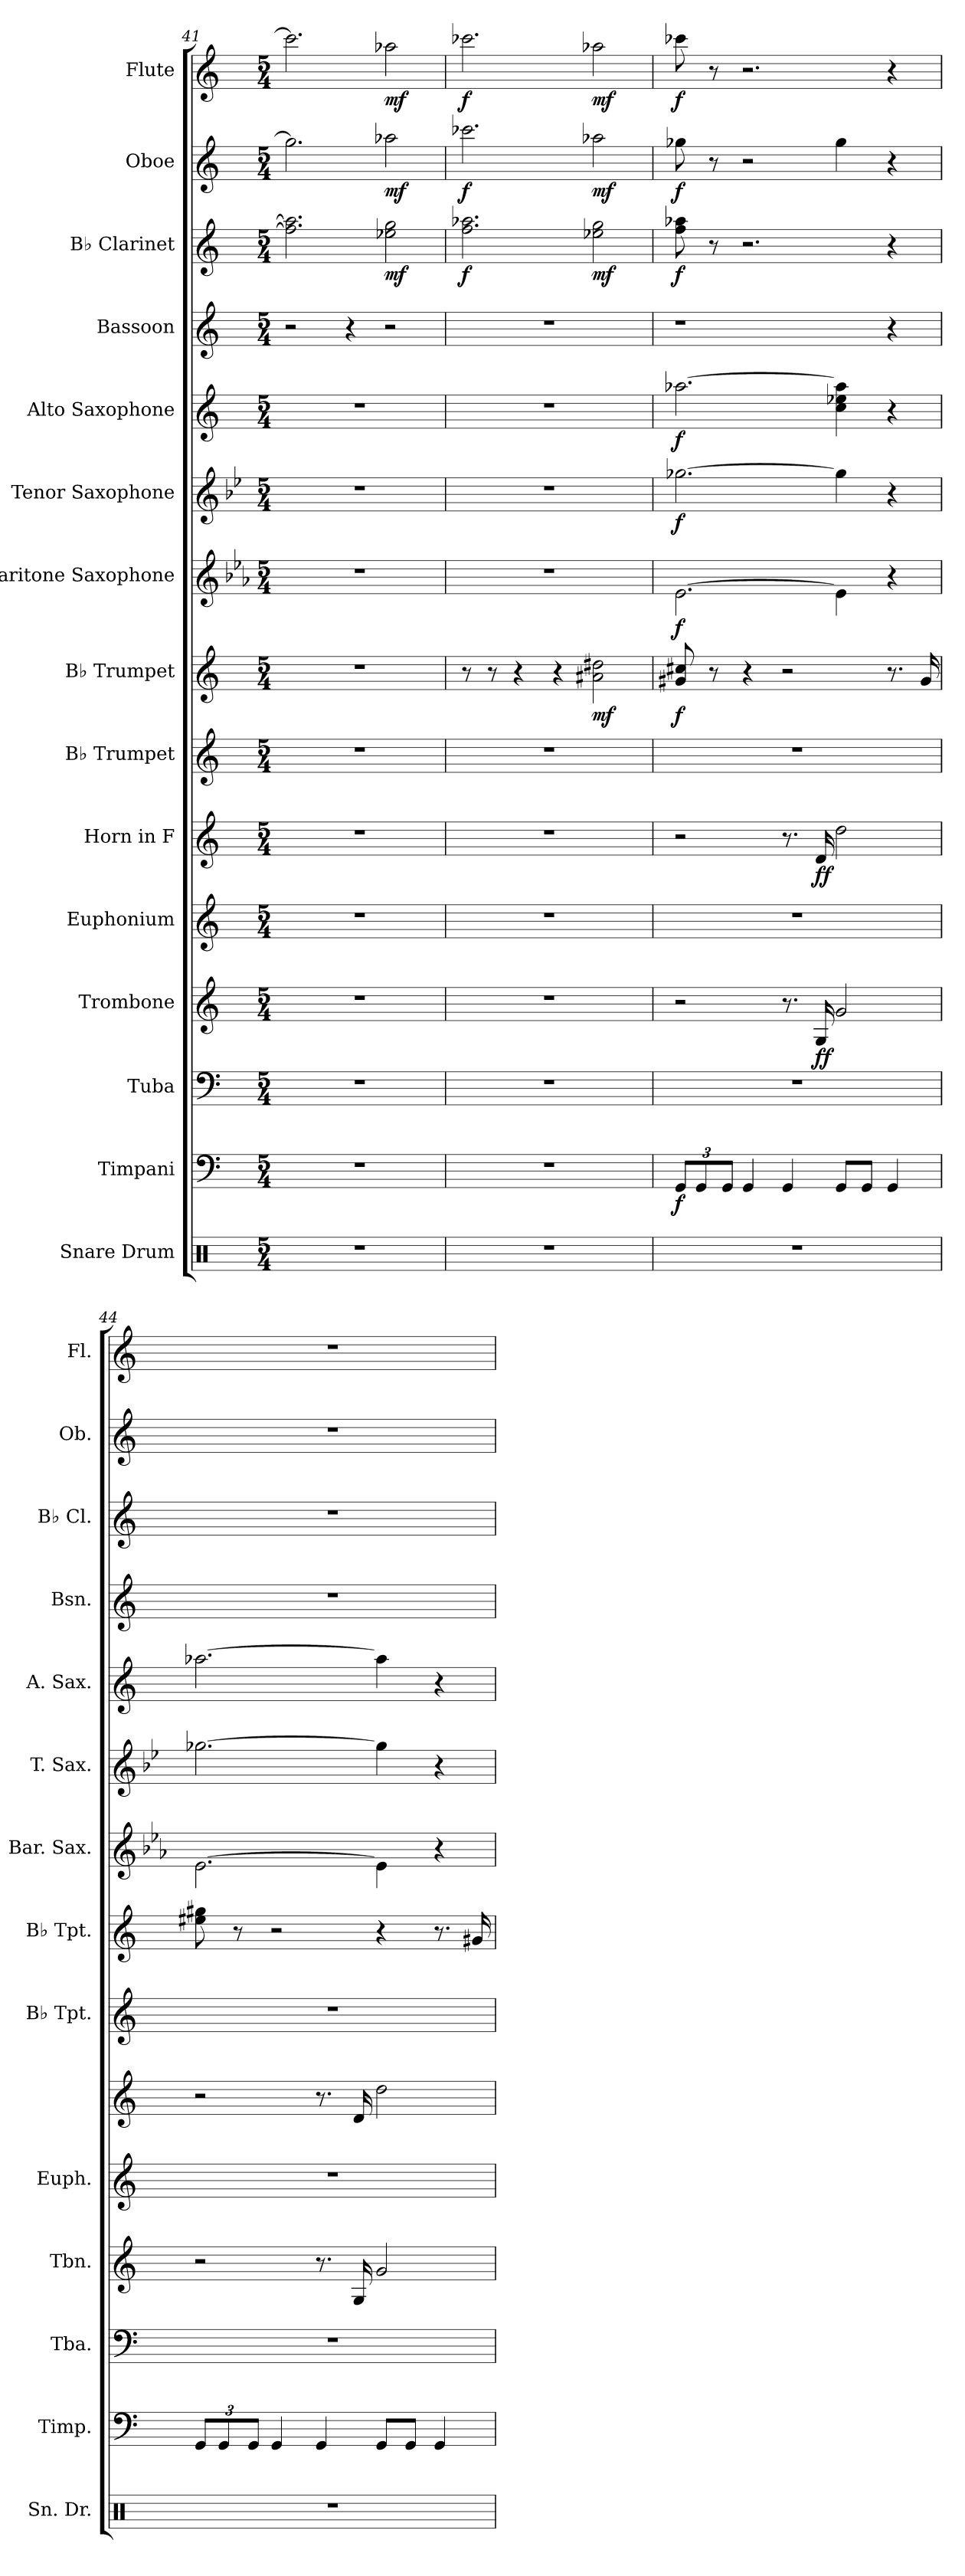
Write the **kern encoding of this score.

**kern	**kern	**dynam	**kern	**kern	**dynam	**kern	**kern	**dynam	**kern	**kern	**dynam	**kern	**dynam	**kern	**dynam	**kern	**dynam	**kern	**kern	**dynam	**kern	**dynam	**kern	**dynam
*part15	*part14	*part14	*part13	*part12	*part12	*part11	*part10	*part10	*part9	*part8	*part8	*part7	*part7	*part6	*part6	*part5	*part5	*part4	*part3	*part3	*part2	*part2	*part1	*part1
*staff15	*staff14	*staff14	*staff13	*staff12	*staff12	*staff11	*staff10	*staff10	*staff9	*staff8	*staff8	*staff7	*staff7	*staff6	*staff6	*staff5	*staff5	*staff4	*staff3	*staff3	*staff2	*staff2	*staff1	*staff1
*I"Snare Drum	*I"Timpani	*	*I"Tuba	*I"Trombone	*	*I"Euphonium	*I"Horn in F	*	*I"B♭ Trumpet	*I"B♭ Trumpet	*	*I"Baritone Saxophone	*	*I"Tenor Saxophone	*	*I"Alto Saxophone	*	*I"Bassoon	*I"B♭ Clarinet	*	*I"Oboe	*	*I"Flute	*
*I'Sn. Dr.	*I'Timp.	*	*I'Tba.	*I'Tbn.	*	*I'Euph.	*	*	*I'B♭ Tpt.	*I'B♭ Tpt.	*	*I'Bar. Sax.	*	*I'T. Sax.	*	*I'A. Sax.	*	*I'Bsn.	*I'B♭ Cl.	*	*I'Ob.	*	*I'Fl.	*
*clefX	*clefF4	*	*clefF4	*clefG2	*	*clefG2	*clefG2	*	*clefG2	*clefG2	*	*clefG2	*	*clefG2	*	*clefG2	*	*clefG2	*clefG2	*	*clefG2	*	*clefG2	*
*	*	*	*	*	*	*	*ITrd4c7	*	*ITrd1c2	*ITrd1c2	*	*ITrd12c21	*	*ITrd8c14	*	*ITrd5c9	*	*	*ITrd1c2	*	*	*	*	*
*k[]	*k[]	*	*k[]	*k[]	*	*k[]	*k[b-]	*	*k[b-e-]	*k[b-e-]	*	*k[b-e-a-]	*	*k[b-e-]	*	*k[b-e-a-]	*	*k[]	*k[b-e-]	*	*k[]	*	*k[]	*
*M5/4	*M5/4	*	*M5/4	*M5/4	*	*M5/4	*M5/4	*	*M5/4	*M5/4	*	*M5/4	*	*M5/4	*	*M5/4	*	*M5/4	*M5/4	*	*M5/4	*	*M5/4	*
=41	=41	=41	=41	=41	=41	=41	=41	=41	=41	=41	=41	=41	=41	=41	=41	=41	=41	=41	=41	=41	=41	=41	=41	=41
4%5r	4%5r	.	4%5r	4%5r	.	4%5r	4%5r	.	4%5r	4%5r	.	4%5r	.	4%5r	.	4%5r	.	2r	2.ee-\] 2.gg-\]	.	2.gg-\]	.	2.ccc-\]	.
.	.	.	.	.	.	.	.	.	.	.	.	.	.	.	.	.	.	4r	.	.	.	.	.	.
!	!	!	!	!	!	!	!	!	!	!	!	!	!	!	!	!	!	!	!	!LO:DY:b	!	!LO:DY:b	!	!LO:DY:b
.	.	.	.	.	.	.	.	.	.	.	.	.	.	.	.	.	.	2r	2dd-X\ 2ff\	mf	2aa-X\	mf	2aa-X\	mf
=42	=42	=42	=42	=42	=42	=42	=42	=42	=42	=42	=42	=42	=42	=42	=42	=42	=42	=42	=42	=42	=42	=42	=42	=42
!	!	!	!	!	!	!	!	!	!	!	!	!	!	!	!	!	!	!	!	!LO:DY:b	!	!LO:DY:b	!	!LO:DY:b
4%5r	4%5r	.	4%5r	4%5r	.	4%5r	4%5r	.	4%5r	8r	.	4%5r	.	4%5r	.	4%5r	.	4%5r	2.ee-\ 2.gg-X\	f	2.ccc-X\	f	2.ccc-X\	f
.	.	.	.	.	.	.	.	.	.	8r	.	.	.	.	.	.	.	.	.	.	.	.	.	.
.	.	.	.	.	.	.	.	.	.	4r	.	.	.	.	.	.	.	.	.	.	.	.	.	.
.	.	.	.	.	.	.	.	.	.	4r	.	.	.	.	.	.	.	.	.	.	.	.	.	.
!	!	!	!	!	!	!	!	!	!	!	!LO:DY:b	!	!	!	!	!	!	!	!	!LO:DY:b	!	!LO:DY:b	!	!LO:DY:b
.	.	.	.	.	.	.	.	.	.	2g#X\ 2cc#X\	mf	.	.	.	.	.	.	.	2dd-X\ 2ff\	mf	2aa-X\	mf	2aa-X\	mf
=43	=43	=43	=43	=43	=43	=43	=43	=43	=43	=43	=43	=43	=43	=43	=43	=43	=43	=43	=43	=43	=43	=43	=43	=43
*	*Xbrackettup	*	*	*	*	*	*	*	*	*	*	*	*	*	*	*	*	*	*	*	*	*	*	*
*	*	*	*	*	*	*	*	*	*	*	*	*	*	*	*	*	*	*	*	*	*	*	*MM160	*
!	!	!LO:DY:b	!	!	!	!	!	!	!	!	!LO:DY:b	!	!LO:DY:b	!	!LO:DY:b	!	!LO:DY:b	!	!	!LO:DY:b	!	!LO:DY:b	!	!LO:DY:b
4%5r	12GG/L	f	4%5r	2r	.	4%5r	2r	.	4%5r	8f#X/ 8bn/	f	[2.E-\	f	[2.g-X\	f	[2.cc-X\	f	1r	8ee-\ 8gg-X\	f	8gg-X\	f	8ccc-X\	f
.	12GG/	.	.	.	.	.	.	.	.	.	.	.	.	.	.	.	.	.	.	.	.	.	.	.
.	.	.	.	.	.	.	.	.	.	8r	.	.	.	.	.	.	.	.	8r	.	8r	.	8r	.
.	12GG/J	.	.	.	.	.	.	.	.	.	.	.	.	.	.	.	.	.	.	.	.	.	.	.
.	4GG/	.	.	.	.	.	.	.	.	4r	.	.	.	.	.	.	.	.	2.r	.	2r	.	2.r	.
.	4GG/	.	.	8.r	.	.	8.r	.	.	2r	.	.	.	.	.	.	.	.	.	.	.	.	.	.
!	!	!	!	!	!LO:DY:b	!	!	!LO:DY:b	!	!	!	!	!	!	!	!	!	!	!	!	!	!	!	!
.	.	.	.	16G/	ff	.	16G/	ff	.	.	.	.	.	.	.	.	.	.	.	.	.	.	.	.
.	8GG/L	.	.	2g/	.	.	2g\	.	.	.	.	4E-\]	.	4g-\]	.	4e-\ 4g-X\ 4cc-\]	.	.	.	.	4gg-\	.	.	.
.	8GG/J	.	.	.	.	.	.	.	.	.	.	.	.	.	.	.	.	.	.	.	.	.	.	.
.	4GG/	.	.	.	.	.	.	.	.	8.r	.	4r	.	4r	.	4r	.	4r	4r	.	4r	.	4r	.
.	.	.	.	.	.	.	.	.	.	16f#/	.	.	.	.	.	.	.	.	.	.	.	.	.	.
!!LO:PB:g=z
=44	=44	=44	=44	=44	=44	=44	=44	=44	=44	=44	=44	=44	=44	=44	=44	=44	=44	=44	=44	=44	=44	=44	=44	=44
4%5r	12GG/L	.	4%5r	2r	.	4%5r	2r	.	4%5r	8dd#X\ 8ff#X\	.	[2.E-\	.	[2.g-X\	.	[2.cc-X\	.	4%5r	4%5r	.	4%5r	.	4%5r	.
.	12GG/	.	.	.	.	.	.	.	.	.	.	.	.	.	.	.	.	.	.	.	.	.	.	.
.	.	.	.	.	.	.	.	.	.	8r	.	.	.	.	.	.	.	.	.	.	.	.	.	.
.	12GG/J	.	.	.	.	.	.	.	.	.	.	.	.	.	.	.	.	.	.	.	.	.	.	.
.	4GG/	.	.	.	.	.	.	.	.	2r	.	.	.	.	.	.	.	.	.	.	.	.	.	.
.	4GG/	.	.	8.r	.	.	8.r	.	.	.	.	.	.	.	.	.	.	.	.	.	.	.	.	.
.	.	.	.	16G/	.	.	16G/	.	.	.	.	.	.	.	.	.	.	.	.	.	.	.	.	.
.	8GG/L	.	.	2g/	.	.	2g\	.	.	4r	.	4E-\]	.	4g-\]	.	4cc-\]	.	.	.	.	.	.	.	.
.	8GG/J	.	.	.	.	.	.	.	.	.	.	.	.	.	.	.	.	.	.	.	.	.	.	.
.	4GG/	.	.	.	.	.	.	.	.	8.r	.	4r	.	4r	.	4r	.	.	.	.	.	.	.	.
.	.	.	.	.	.	.	.	.	.	16f#X/	.	.	.	.	.	.	.	.	.	.	.	.	.	.
=	=	=	=	=	=	=	=	=	=	=	=	=	=	=	=	=	=	=	=	=	=	=	=	=
*-	*-	*-	*-	*-	*-	*-	*-	*-	*-	*-	*-	*-	*-	*-	*-	*-	*-	*-	*-	*-	*-	*-	*-	*-
